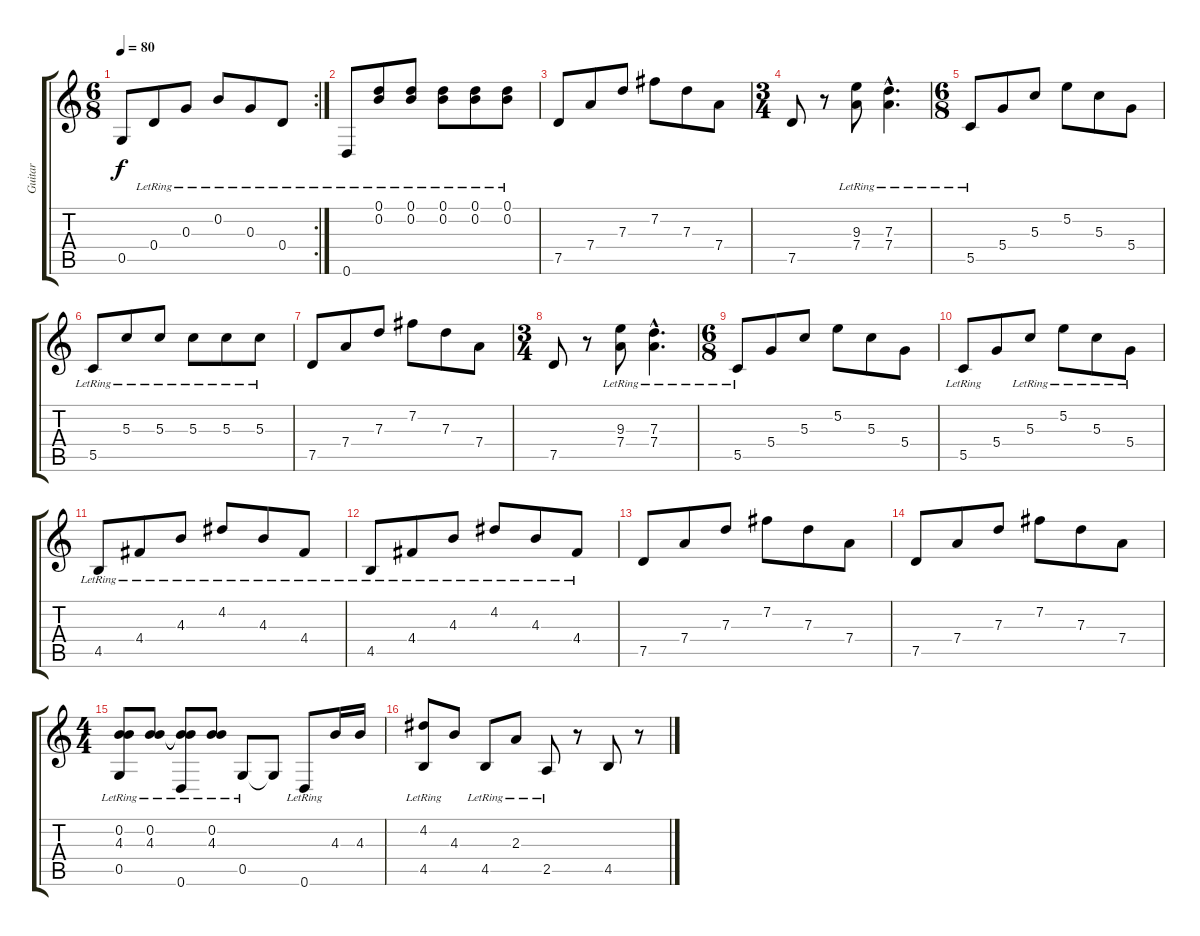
\track ("Guitar" "Guitar") {instrument acousticguitarsteel}
\staff {score tabs}
\tuning (D4 B3 G3 D3 G2 D2) {hide}
\rc 2
\ts (6 8)
\tempo 80
\clef g2
\ks c
0.5.8{dy f} 0.4{lr}.8 0.3{lr}.8 0.2{lr}.8 0.3{lr}.8 0.4{lr}.8 |
0.6{lr}.8 (0.1{lr} 0.2{lr}).8 (0.1{lr} 0.2{lr}).8 (0.1{lr} 0.2{lr}).8 (0.1{lr} 0.2{lr}).8 (0.1{lr} 0.2{lr}).8 |
7.5.8 7.4.8 7.3.8 7.2.8 7.3.8 7.4.8 |
\ts (3 4)
7.5.8 r.8 (9.3{lr} 7.4).8 (7.3{hac lr} 7.4{hac}).4{d} |
\ts (6 8)
5.5{lr}.8 5.4.8 5.3.8 5.2.8 5.3.8 5.4.8 |
5.5{lr}.8 5.3{lr}.8 5.3{lr}.8 5.3{lr}.8 5.3{lr}.8 5.3{lr}.8 |
7.5.8 7.4.8 7.3.8 7.2.8 7.3.8 7.4.8 |
\ts (3 4)
7.5.8 r.8 (9.3{lr} 7.4).8 (7.3{hac lr} 7.4{hac}).4{d} |
\ts (6 8)
5.5{lr}.8 5.4.8 5.3.8 5.2.8 5.3.8 5.4.8 |
5.5{lr}.8 5.4.8 5.3{lr}.8 5.2{lr}.8 5.3{lr}.8 5.4{lr}.8 |
4.5{lr}.8 4.4{lr}.8 4.3{lr}.8 4.2{lr}.8 4.3{lr}.8 4.4{lr}.8 |
4.5{lr}.8 4.4{lr}.8 4.3{lr}.8 4.2{lr}.8 4.3{lr}.8 4.4{lr}.8 |
7.5.8 7.4.8 7.3.8 7.2.8 7.3.8 7.4.8 |
7.5.8 7.4.8 7.3.8 7.2.8 7.3.8 7.4.8 |
\ts (4 4)
(0.2{lr} 4.3{lr} 0.5{lr}).8 (0.2{lr} 4.3{lr}).8 (0.2{t} 4.3{t} 0.6{lr}).8 (0.2{lr} 4.3{lr}).8 0.5{lr}.8 0.5{t}.8 0.6{lr}.8 4.3.16 4.3.16 |
(4.2{lr} 4.5{lr}).8 4.3.8 4.5{lr}.8 2.3{lr}.8 2.5{lr}.8 r.8 4.5.8 r.8
